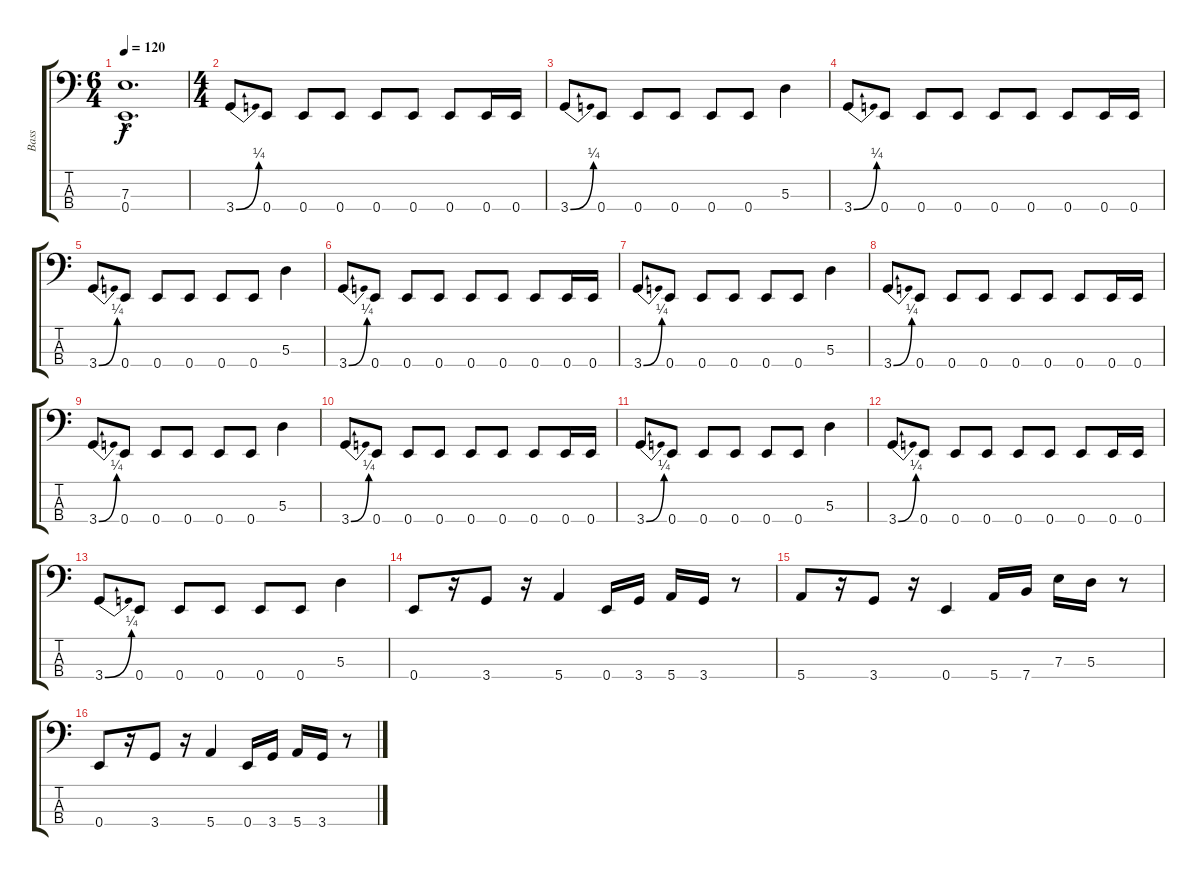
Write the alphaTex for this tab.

\track ("Bass" "Bass") {instrument electricbassfinger}
\staff {score tabs}
\tuning (G2 D2 A1 E1) {hide}
\ts (6 4)
\tempo 120
\clef f4
\ks c
(7.3{hac t} 0.4{hac}).1{d dy f} |
\ts (4 4)
3.4{be (bend 0 0 60 1)}.8 0.4.8 0.4.8 0.4.8 0.4.8 0.4.8 0.4.8 0.4.16 0.4.16 |
3.4{be (bend 0 0 60 1)}.8 0.4.8 0.4.8 0.4.8 0.4.8 0.4.8 5.3.4 |
3.4{be (bend 0 0 60 1)}.8 0.4.8 0.4.8 0.4.8 0.4.8 0.4.8 0.4.8 0.4.16 0.4.16 |
3.4{be (bend 0 0 60 1)}.8 0.4.8 0.4.8 0.4.8 0.4.8 0.4.8 5.3.4 |
3.4{be (bend 0 0 60 1)}.8 0.4.8 0.4.8 0.4.8 0.4.8 0.4.8 0.4.8 0.4.16 0.4.16 |
3.4{be (bend 0 0 60 1)}.8 0.4.8 0.4.8 0.4.8 0.4.8 0.4.8 5.3.4 |
3.4{be (bend 0 0 60 1)}.8 0.4.8 0.4.8 0.4.8 0.4.8 0.4.8 0.4.8 0.4.16 0.4.16 |
3.4{be (bend 0 0 60 1)}.8 0.4.8 0.4.8 0.4.8 0.4.8 0.4.8 5.3.4 |
3.4{be (bend 0 0 60 1)}.8 0.4.8 0.4.8 0.4.8 0.4.8 0.4.8 0.4.8 0.4.16 0.4.16 |
3.4{be (bend 0 0 60 1)}.8 0.4.8 0.4.8 0.4.8 0.4.8 0.4.8 5.3.4 |
3.4{be (bend 0 0 60 1)}.8 0.4.8 0.4.8 0.4.8 0.4.8 0.4.8 0.4.8 0.4.16 0.4.16 |
3.4{be (bend 0 0 60 1)}.8 0.4.8 0.4.8 0.4.8 0.4.8 0.4.8 5.3.4 |
0.4.8 r.16 3.4.8 r.16 5.4.4 0.4.16 3.4.16 5.4.16 3.4.16 r.8 |
5.4.8 r.16 3.4.8 r.16 0.4.4 5.4.16 7.4.16 7.3.16 5.3.16 r.8 |
0.4.8 r.16 3.4.8 r.16 5.4.4 0.4.16 3.4.16 5.4.16 3.4.16 r.8
